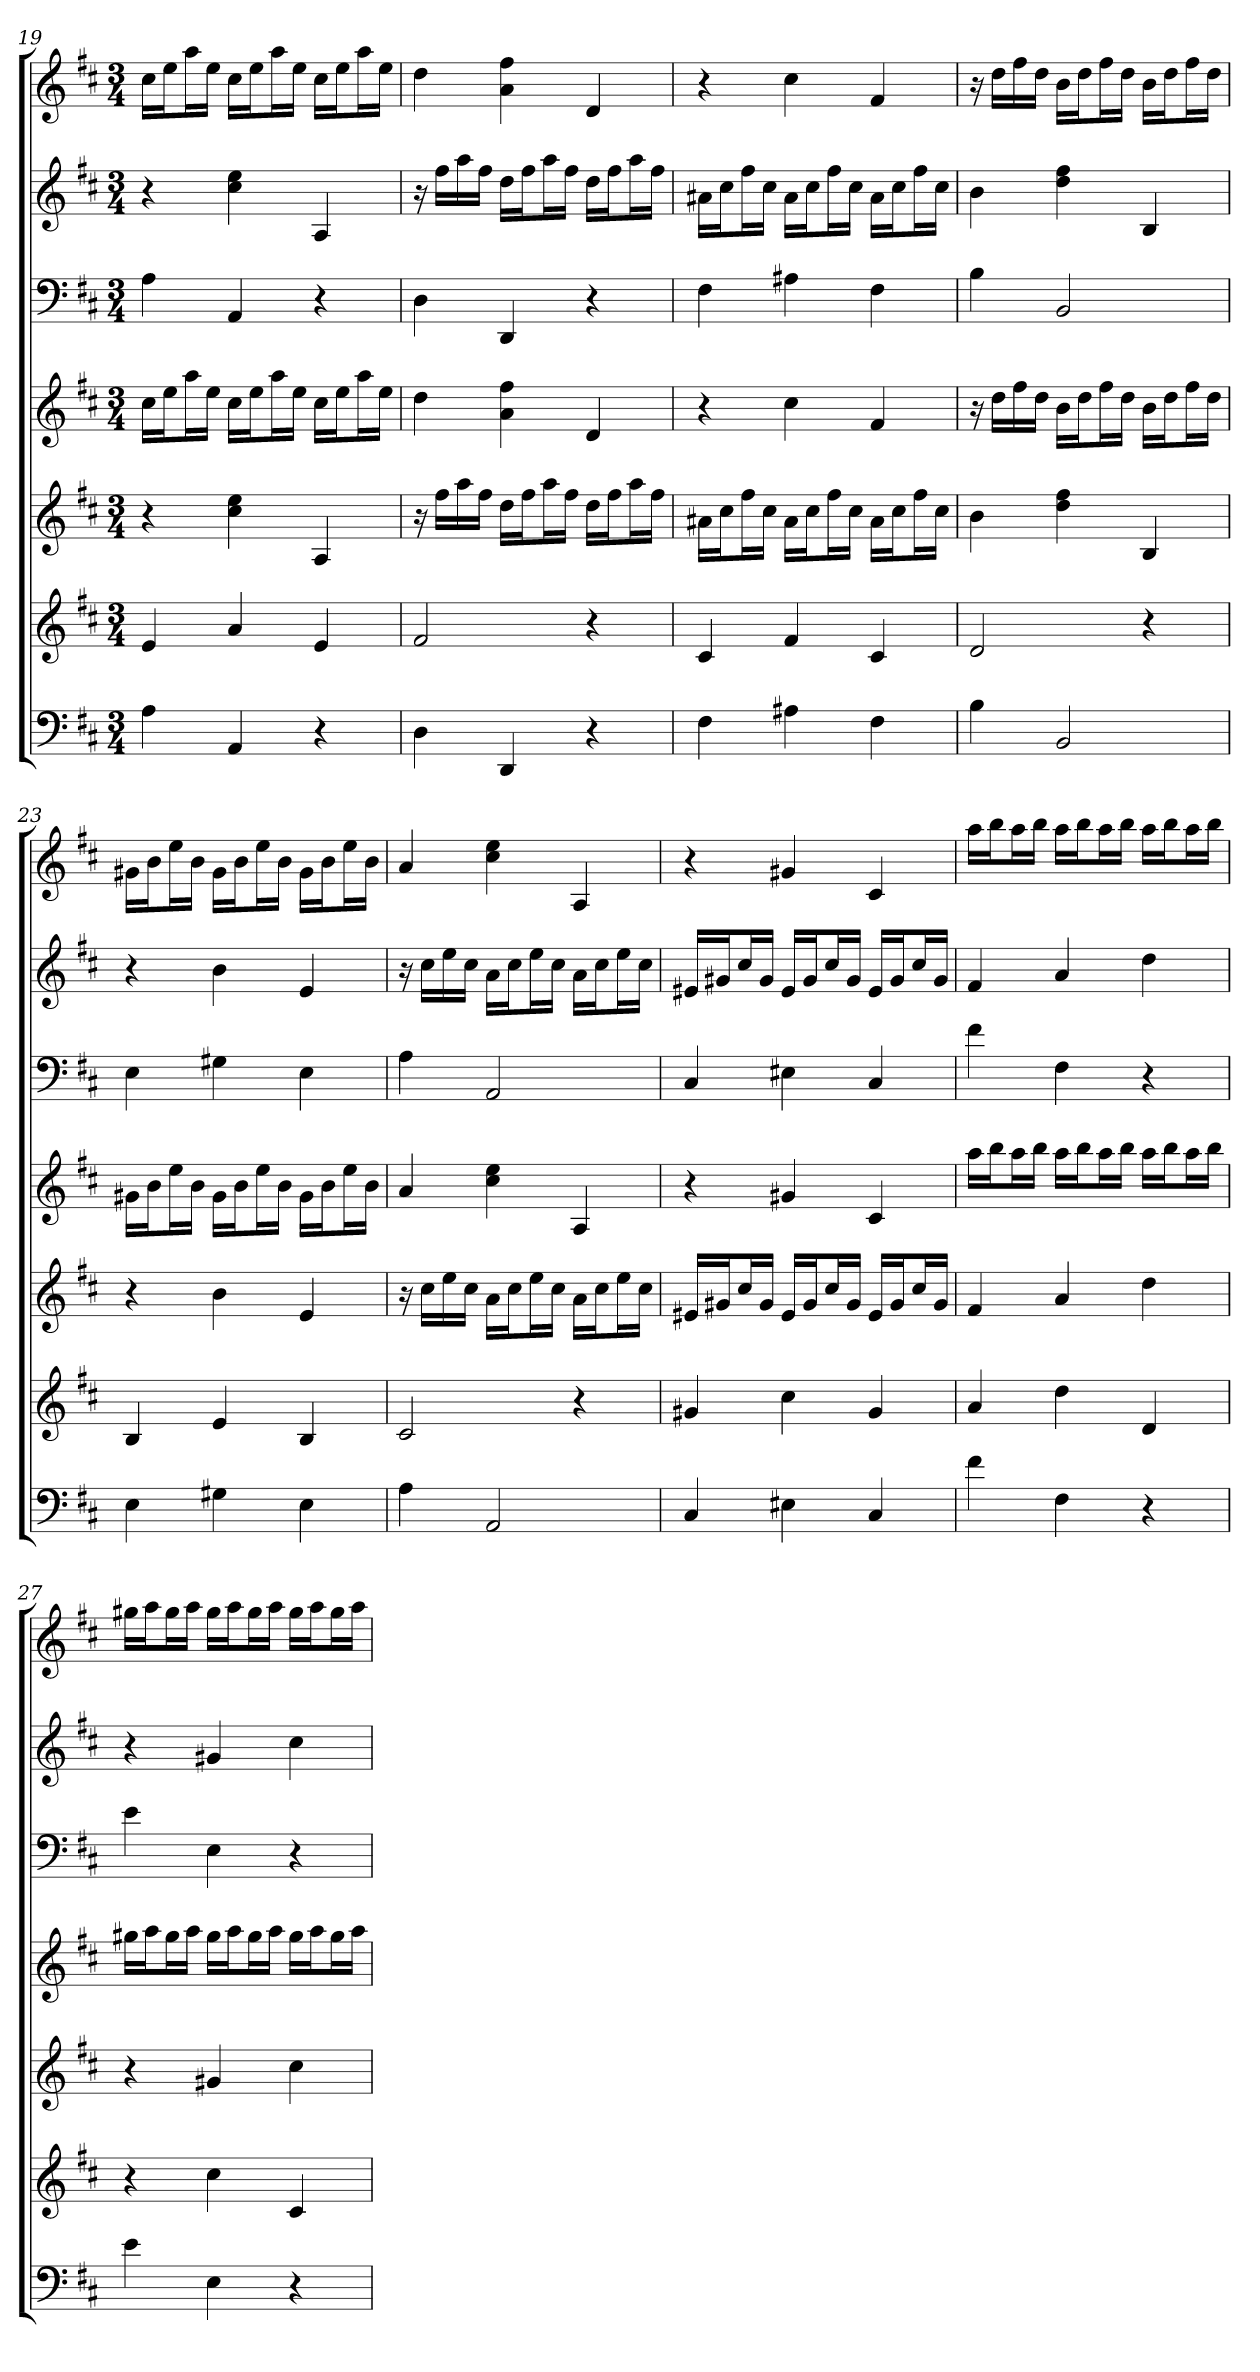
**kern	**kern	**kern	**kern	**kern	**kern	**kern
*part7	*part6	*part5	*part4	*part3	*part2	*part1
*staff7	*staff6	*staff5	*staff4	*staff3	*staff2	*staff1
*k[f#c#]	*k[f#c#]	*k[f#c#]	*k[f#c#]	*k[f#c#]	*k[f#c#]	*k[f#c#]
*D:	*D:	*D:	*D:	*D:	*D:	*D:
*M3/4	*M3/4	*M3/4	*M3/4	*M3/4	*M3/4	*M3/4
=19	=19	=19	=19	=19	=19	=19
4A	4e	4r	16cc#LL	4A	4r	16cc#LL
.	.	.	16eeJ	.	.	16eeJ
.	.	.	16aaL	.	.	16aaL
.	.	.	16eeJJ	.	.	16eeJJ
4AA	4a	4cc# 4ee	16cc#LL	4AA	4cc# 4ee	16cc#LL
.	.	.	16eeJ	.	.	16eeJ
.	.	.	16aaL	.	.	16aaL
.	.	.	16eeJJ	.	.	16eeJJ
4r	4e	4A	16cc#LL	4r	4A	16cc#LL
.	.	.	16eeJ	.	.	16eeJ
.	.	.	16aaL	.	.	16aaL
.	.	.	16eeJJ	.	.	16eeJJ
=20	=20	=20	=20	=20	=20	=20
4D	2f#	16r	4dd	4D	16r	4dd
.	.	16ff#LL	.	.	16ff#LL	.
.	.	16aa	.	.	16aa	.
.	.	16ff#JJ	.	.	16ff#JJ	.
4DD	.	16ddLL	4a 4ff#	4DD	16ddLL	4a 4ff#
.	.	16ff#J	.	.	16ff#J	.
.	.	16aaL	.	.	16aaL	.
.	.	16ff#JJ	.	.	16ff#JJ	.
4r	4r	16ddLL	4d	4r	16ddLL	4d
.	.	16ff#J	.	.	16ff#J	.
.	.	16aaL	.	.	16aaL	.
.	.	16ff#JJ	.	.	16ff#JJ	.
=21	=21	=21	=21	=21	=21	=21
4F#	4c#	16a#XLL	4r	4F#	16a#XLL	4r
.	.	16cc#J	.	.	16cc#J	.
.	.	16ff#L	.	.	16ff#L	.
.	.	16cc#JJ	.	.	16cc#JJ	.
4A#X	4f#	16a#LL	4cc#	4A#X	16a#LL	4cc#
.	.	16cc#J	.	.	16cc#J	.
.	.	16ff#L	.	.	16ff#L	.
.	.	16cc#JJ	.	.	16cc#JJ	.
4F#	4c#	16a#LL	4f#	4F#	16a#LL	4f#
.	.	16cc#J	.	.	16cc#J	.
.	.	16ff#L	.	.	16ff#L	.
.	.	16cc#JJ	.	.	16cc#JJ	.
=22	=22	=22	=22	=22	=22	=22
4B	2d	4b	16r	4B	4b	16r
.	.	.	16ddLL	.	.	16ddLL
.	.	.	16ff#	.	.	16ff#
.	.	.	16ddJJ	.	.	16ddJJ
2BB	.	4dd 4ff#	16bLL	2BB	4dd 4ff#	16bLL
.	.	.	16ddJ	.	.	16ddJ
.	.	.	16ff#L	.	.	16ff#L
.	.	.	16ddJJ	.	.	16ddJJ
.	4r	4B	16bLL	.	4B	16bLL
.	.	.	16ddJ	.	.	16ddJ
.	.	.	16ff#L	.	.	16ff#L
.	.	.	16ddJJ	.	.	16ddJJ
=23	=23	=23	=23	=23	=23	=23
4E	4B	4r	16g#XLL	4E	4r	16g#XLL
.	.	.	16bJ	.	.	16bJ
.	.	.	16eeL	.	.	16eeL
.	.	.	16bJJ	.	.	16bJJ
4G#X	4e	4b	16g#LL	4G#X	4b	16g#LL
.	.	.	16bJ	.	.	16bJ
.	.	.	16eeL	.	.	16eeL
.	.	.	16bJJ	.	.	16bJJ
4E	4B	4e	16g#LL	4E	4e	16g#LL
.	.	.	16bJ	.	.	16bJ
.	.	.	16eeL	.	.	16eeL
.	.	.	16bJJ	.	.	16bJJ
=24	=24	=24	=24	=24	=24	=24
4A	2c#	16r	4a	4A	16r	4a
.	.	16cc#LL	.	.	16cc#LL	.
.	.	16ee	.	.	16ee	.
.	.	16cc#JJ	.	.	16cc#JJ	.
2AA	.	16aLL	4cc# 4ee	2AA	16aLL	4cc# 4ee
.	.	16cc#J	.	.	16cc#J	.
.	.	16eeL	.	.	16eeL	.
.	.	16cc#JJ	.	.	16cc#JJ	.
.	4r	16aLL	4A	.	16aLL	4A
.	.	16cc#J	.	.	16cc#J	.
.	.	16eeL	.	.	16eeL	.
.	.	16cc#JJ	.	.	16cc#JJ	.
=25	=25	=25	=25	=25	=25	=25
4C#	4g#X	16e#XLL	4r	4C#	16e#XLL	4r
.	.	16g#XJ	.	.	16g#XJ	.
.	.	16cc#L	.	.	16cc#L	.
.	.	16g#JJ	.	.	16g#JJ	.
4E#X	4cc#	16e#LL	4g#X	4E#X	16e#LL	4g#X
.	.	16g#J	.	.	16g#J	.
.	.	16cc#L	.	.	16cc#L	.
.	.	16g#JJ	.	.	16g#JJ	.
4C#	4g#	16e#LL	4c#	4C#	16e#LL	4c#
.	.	16g#J	.	.	16g#J	.
.	.	16cc#L	.	.	16cc#L	.
.	.	16g#JJ	.	.	16g#JJ	.
=26	=26	=26	=26	=26	=26	=26
4f#	4a	4f#	16aaLL	4f#	4f#	16aaLL
.	.	.	16bbJ	.	.	16bbJ
.	.	.	16aaL	.	.	16aaL
.	.	.	16bbJJ	.	.	16bbJJ
4F#	4dd	4a	16aaLL	4F#	4a	16aaLL
.	.	.	16bbJ	.	.	16bbJ
.	.	.	16aaL	.	.	16aaL
.	.	.	16bbJJ	.	.	16bbJJ
4r	4d	4dd	16aaLL	4r	4dd	16aaLL
.	.	.	16bbJ	.	.	16bbJ
.	.	.	16aaL	.	.	16aaL
.	.	.	16bbJJ	.	.	16bbJJ
=27	=27	=27	=27	=27	=27	=27
4e	4r	4r	16gg#XLL	4e	4r	16gg#XLL
.	.	.	16aaJ	.	.	16aaJ
.	.	.	16gg#L	.	.	16gg#L
.	.	.	16aaJJ	.	.	16aaJJ
4E	4cc#	4g#X	16gg#LL	4E	4g#X	16gg#LL
.	.	.	16aaJ	.	.	16aaJ
.	.	.	16gg#L	.	.	16gg#L
.	.	.	16aaJJ	.	.	16aaJJ
4r	4c#	4cc#	16gg#LL	4r	4cc#	16gg#LL
.	.	.	16aaJ	.	.	16aaJ
.	.	.	16gg#L	.	.	16gg#L
.	.	.	16aaJJ	.	.	16aaJJ
=	=	=	=	=	=	=
*-	*-	*-	*-	*-	*-	*-
